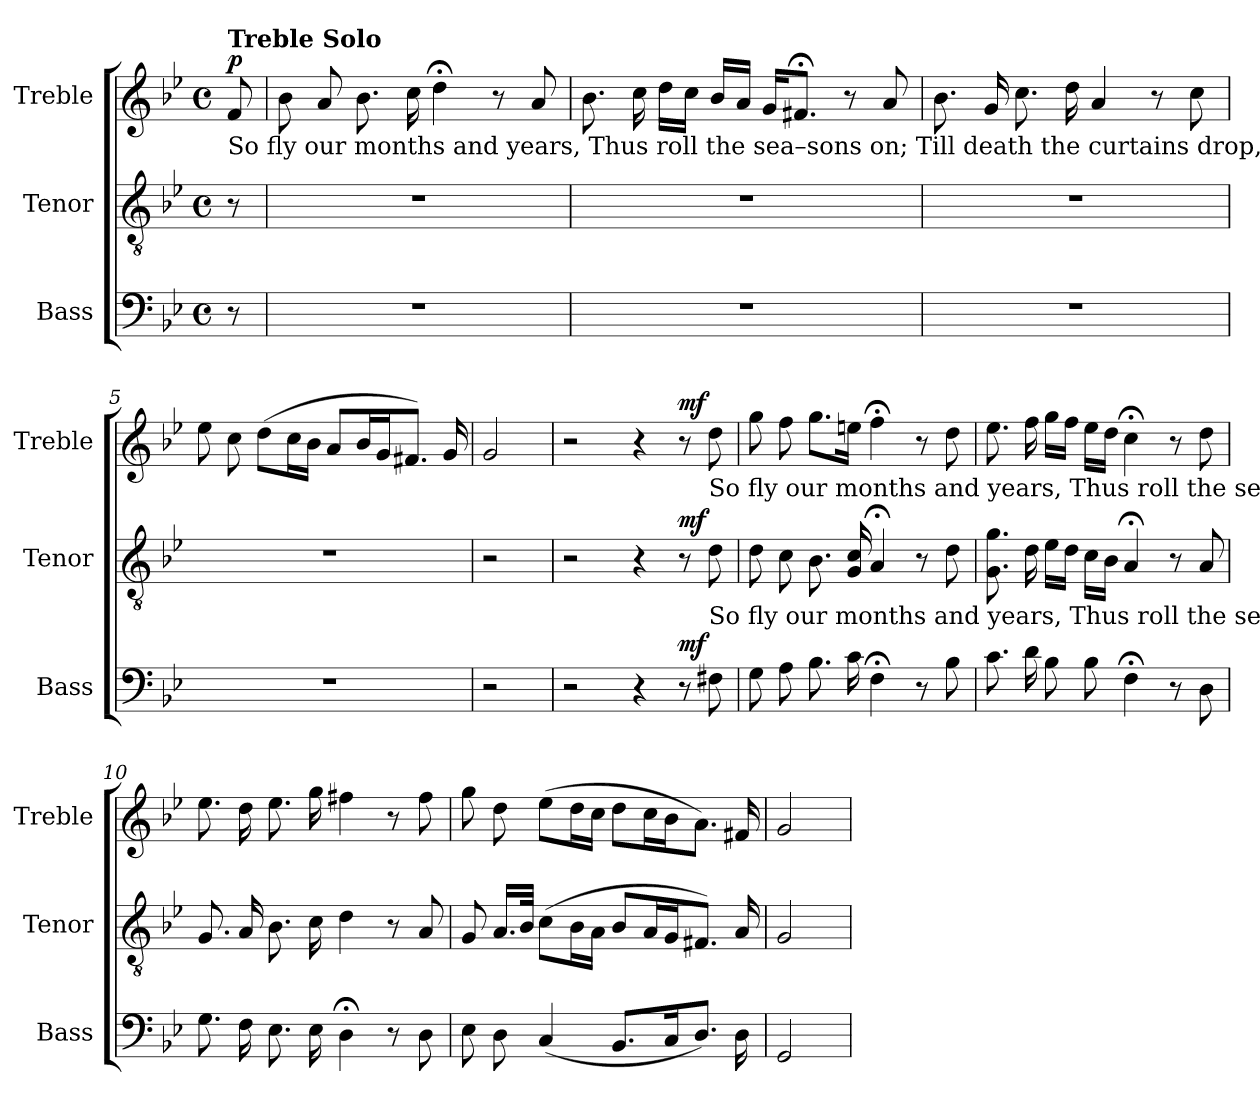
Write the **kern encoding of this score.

**kern	**dynam	**kern	**dynam	**kern	**dynam
*part3	*part3	*part2	*part2	*part1	*part1
*staff3	*staff3	*staff2	*staff2	*staff1	*staff1
*I"Bass	*	*I"Tenor	*	*I"Treble	*
*I'Bass	*	*I'Tenor	*	*I'Treble	*
*clefF4	*	*clefGv2	*	*clefG2	*
*k[b-e-]	*	*k[b-e-]	*	*k[b-e-]	*
*M4/4	*	*M4/4	*	*M4/4	*
*met(c)	*	*met(c)	*	*met(c)	*
*MM70	*	*MM70	*	*MM70	*
=1	=1	=1	=1	=1	=1
!	!	!	!	!LO:TX:b:t=So  fly our months and years,  Thus roll  the sea–sons  on;            Till death the curtains drop,   And life's gay scene ___________   is   done.	!
!	!	!	!	!LO:TX:a:B:t=Treble Solo	!
!	!	!	!	!	!LO:DY:a
8r	.	8r	.	8f/	p
=2	=2	=2	=2	=2	=2
1r	.	1r	.	8b-\	.
.	.	.	.	8a/	.
.	.	.	.	8.b-\	.
.	.	.	.	16cc\	.
.	.	.	.	4dd;<\	.
.	.	.	.	8r	.
.	.	.	.	8a/	.
=3	=3	=3	=3	=3	=3
1r	.	1r	.	8.b-\	.
.	.	.	.	16cc\	.
.	.	.	.	16dd\LL	.
.	.	.	.	16cc\JJ	.
.	.	.	.	16b-/LL	.
.	.	.	.	16a/JJ	.
.	.	.	.	16g/KL	.
.	.	.	.	8.f#X;</J	.
.	.	.	.	8r	.
.	.	.	.	8a/	.
=4	=4	=4	=4	=4	=4
1r	.	1r	.	8.b-\	.
.	.	.	.	16g/	.
.	.	.	.	8.cc\	.
.	.	.	.	16dd\	.
.	.	.	.	4a/	.
.	.	.	.	8r	.
.	.	.	.	8cc\	.
=5	=5	=5	=5	=5	=5
1r	.	1r	.	8ee-\	.
.	.	.	.	8cc\	.
.	.	.	.	(8dd\L	.
.	.	.	.	16cc\L	.
.	.	.	.	16b-\JJ	.
.	.	.	.	8a/L	.
.	.	.	.	16b-/L	.
.	.	.	.	16g/J	.
.	.	.	.	8.f#X/J)	.
.	.	.	.	16g/	.
=6	=6	=6	=6	=6	=6
2r	.	2r	.	2g/	.
!!LO:LB:g=z
=7	=7	=7	=7	=7	=7
2r	.	2r	.	2r	.
4r	.	4r	.	4r	.
!	!LO:DY:a	!	!LO:DY:a	!	!LO:DY:a
8r	mf	8r	mf	8r	mf
!	!	!	!	!LO:TX:b:t=So  fly our months and years,  Thus roll  the sea–sons  on;  Till death the curtains drop, And  life's gay  scene _______________   is    done.	!
!	!	!LO:TX:b:t=So  fly our months and years,  Thus roll  the sea–sons  on;  Till death the curtains drop, And  life's gay  scene _______________   is    done.	!	!	!
8F#X\	.	8d\	.	8dd\	.
=8	=8	=8	=8	=8	=8
8G\	.	8d\	.	8gg\	.
8A\	.	8c\	.	8ff\	.
8.B-\	.	8.B-\	.	8.gg\L	.
16c\	.	16G/ 16c/	.	16een\Jk	.
4F;<\	.	4A;</	.	4ff;<\	.
8r	.	8r	.	8r	.
8B-\	.	8d\	.	8dd\	.
=9	=9	=9	=9	=9	=9
8.c\	.	8.G\ 8.g\	.	8.ee-\	.
16d\	.	16d\	.	16ff\	.
8B-\	.	16e-\LL	.	16gg\LL	.
.	.	16d\JJ	.	16ff\JJ	.
8B-\	.	16c\LL	.	16ee-\LL	.
.	.	16B-\JJ	.	16dd\JJ	.
4F;<\	.	4A;</	.	4cc;<\	.
8r	.	8r	.	8r	.
8D\	.	8A/	.	8dd\	.
=10	=10	=10	=10	=10	=10
8.G\	.	8.G/	.	8.ee-\	.
16F\	.	16A/	.	16dd\	.
8.E-\	.	8.B-\	.	8.ee-\	.
16E-\	.	16c\	.	16gg\	.
4D;<\	.	4d\	.	4ff#X\	.
8r	.	8r	.	8r	.
8D\	.	8A/	.	8ff#\	.
=11	=11	=11	=11	=11	=11
8E-\	.	8G/	.	8gg\	.
8D\	.	16.A/LL	.	8dd\	.
.	.	32B-/JJk	.	.	.
(4C/	.	(8c\L	.	(8ee-\L	.
.	.	16B-\L	.	16dd\L	.
.	.	16A\JJ	.	16cc\JJ	.
8.BB-/L	.	8B-/L	.	8dd\L	.
.	.	16A/L	.	16cc\L	.
16C/K	.	16G/J	.	16b-\J	.
8.D/J)	.	8.F#X/J)	.	8.a\J)	.
16D\	.	16A/	.	16f#X/	.
=12	=12	=12	=12	=12	=12
2GG/	.	2G/	.	2g/	.
=	=	=	=	=	=
*-	*-	*-	*-	*-	*-
